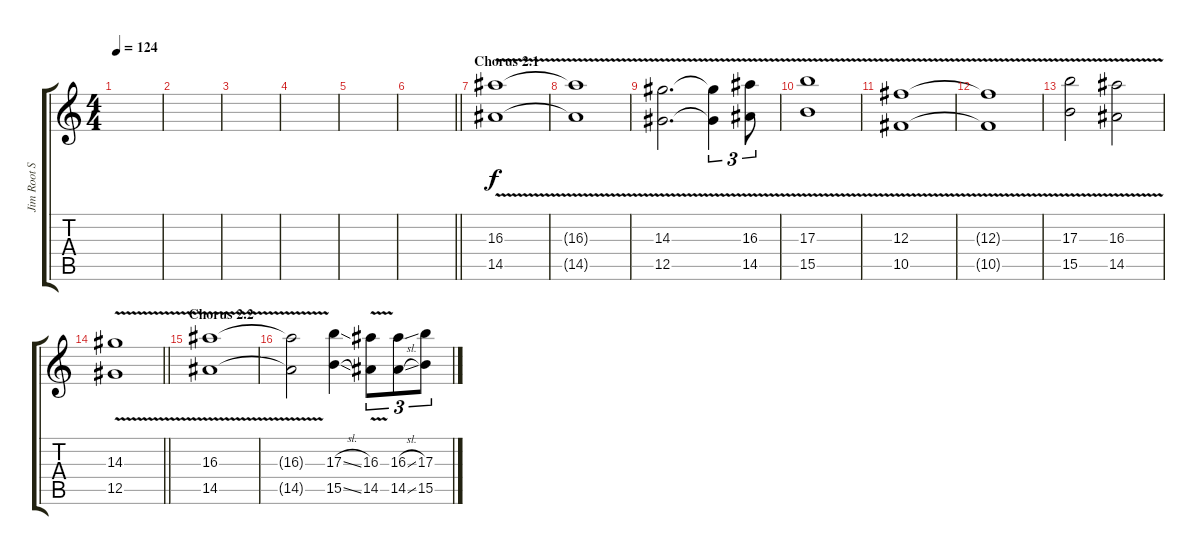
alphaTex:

\track ("Jim Root Solo" "Jim Root S") {instrument overdrivenguitar}
\staff {score tabs}
\tuning (Eb4 Bb3 Gb3 Db3 Ab2 Eb2) {hide}
\ts (4 4)
\tempo 124
\clef g2
\ks c
|
|
|
|
|
\barLineRight lightlight
|
\section ("" "Chorus 2.1")
(16.3{v} 14.5{v}).1{dy f} |
(16.3{t} 14.5{t}).1 |
(14.3{v} 12.5{v}).2{d} (14.3{t} 12.5{t}).4{tu (3 2)} (16.3{v} 14.5{v}).8{tu (3 2)} |
(17.3{v} 15.5{v}).1 |
(12.3{v} 10.5{v}).1 |
(12.3{t} 10.5{t}).1 |
(17.3{v} 15.5{v}).2 (16.3{v} 14.5{v}).2 |
\barLineRight lightlight
(14.3{v} 12.5{v}).1 |
\section ("" "Chorus 2.2")
(16.3{v} 14.5{v}).1 |
(16.3{t} 14.5{t}).2 (17.3{sl} 15.5{sl}).4 (16.3{v} 14.5{v}).8{tu (3 2)} (16.3{sl} 14.5{sl}).8{tu (3 2)} (17.3{sl} 15.5{sl}).8{tu (3 2)}
